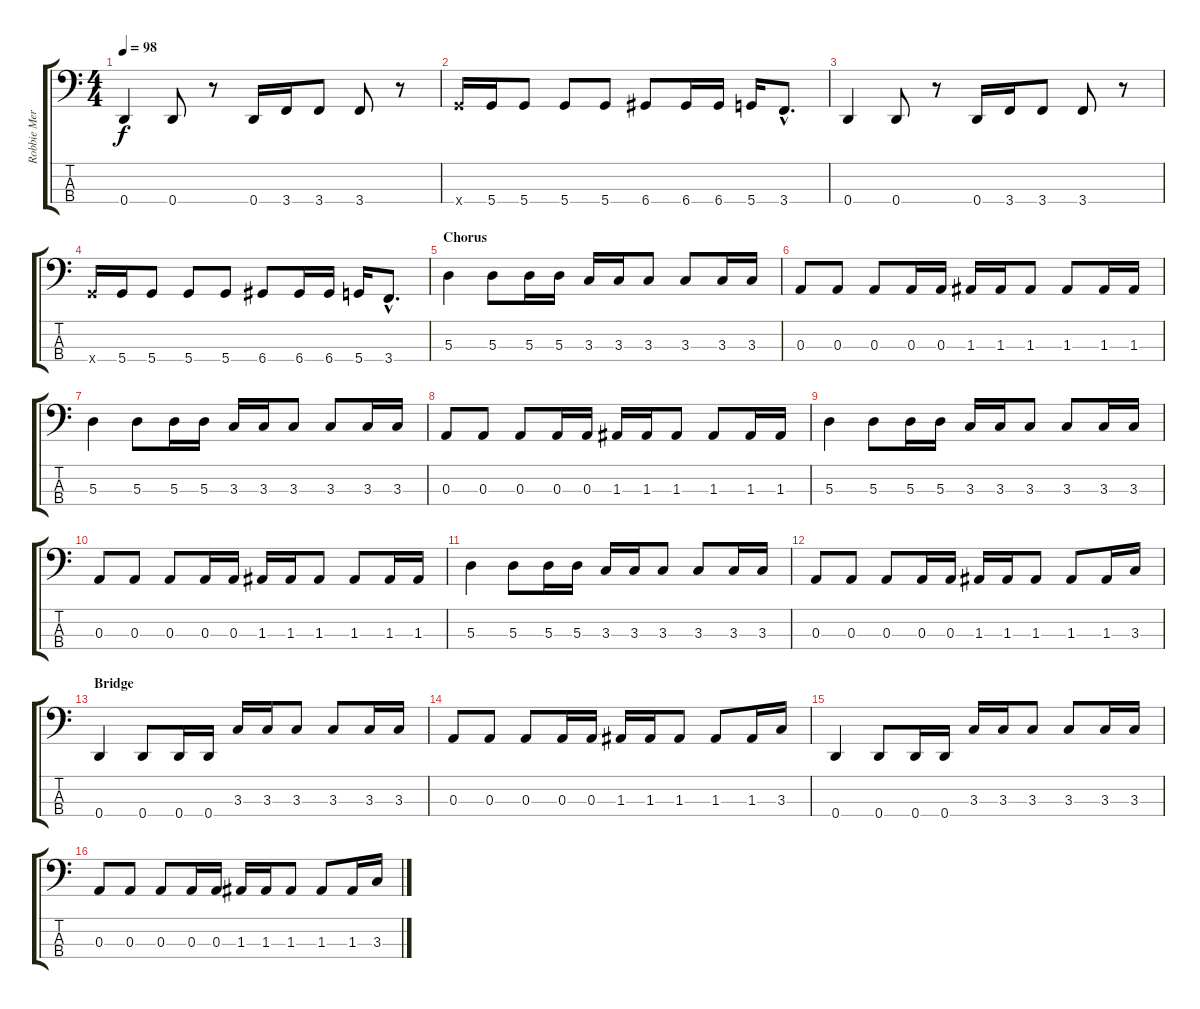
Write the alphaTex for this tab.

\track ("Robbie Merill - Bass" "Robbie Mer") {instrument electricbassfinger}
\staff {score tabs}
\tuning (G2 D2 A1 D1) {hide}
\ts (4 4)
\tempo 98
\clef f4
\ks c
0.4.4{dy f} 0.4.8 r.8 0.4.16 3.4.16 3.4.8 3.4.8 r.8 |
5.4{x}.16 5.4.16 5.4.8 5.4.8 5.4.8 6.4.8 6.4.16 6.4.16 5.4.16 3.4{hac}.8{d} |
0.4.4 0.4.8 r.8 0.4.16 3.4.16 3.4.8 3.4.8 r.8 |
5.4{x}.16 5.4.16 5.4.8 5.4.8 5.4.8 6.4.8 6.4.16 6.4.16 5.4.16 3.4{hac}.8{d} |
\section ("" "Chorus")
5.3.4 5.3.8 5.3.16 5.3.16 3.3.16 3.3.16 3.3.8 3.3.8 3.3.16 3.3.16 |
0.3.8 0.3.8 0.3.8 0.3.16 0.3.16 1.3.16 1.3.16 1.3.8 1.3.8 1.3.16 1.3.16 |
5.3.4 5.3.8 5.3.16 5.3.16 3.3.16 3.3.16 3.3.8 3.3.8 3.3.16 3.3.16 |
0.3.8 0.3.8 0.3.8 0.3.16 0.3.16 1.3.16 1.3.16 1.3.8 1.3.8 1.3.16 1.3.16 |
5.3.4 5.3.8 5.3.16 5.3.16 3.3.16 3.3.16 3.3.8 3.3.8 3.3.16 3.3.16 |
0.3.8 0.3.8 0.3.8 0.3.16 0.3.16 1.3.16 1.3.16 1.3.8 1.3.8 1.3.16 1.3.16 |
5.3.4 5.3.8 5.3.16 5.3.16 3.3.16 3.3.16 3.3.8 3.3.8 3.3.16 3.3.16 |
0.3.8 0.3.8 0.3.8 0.3.16 0.3.16 1.3.16 1.3.16 1.3.8 1.3.8 1.3.16 3.3.16 |
\section ("" "Bridge")
0.4.4 0.4.8 0.4.16 0.4.16 3.3.16 3.3.16 3.3.8 3.3.8 3.3.16 3.3.16 |
0.3.8 0.3.8 0.3.8 0.3.16 0.3.16 1.3.16 1.3.16 1.3.8 1.3.8 1.3.16 3.3.16 |
0.4.4 0.4.8 0.4.16 0.4.16 3.3.16 3.3.16 3.3.8 3.3.8 3.3.16 3.3.16 |
0.3.8 0.3.8 0.3.8 0.3.16 0.3.16 1.3.16 1.3.16 1.3.8 1.3.8 1.3.16 3.3.16
